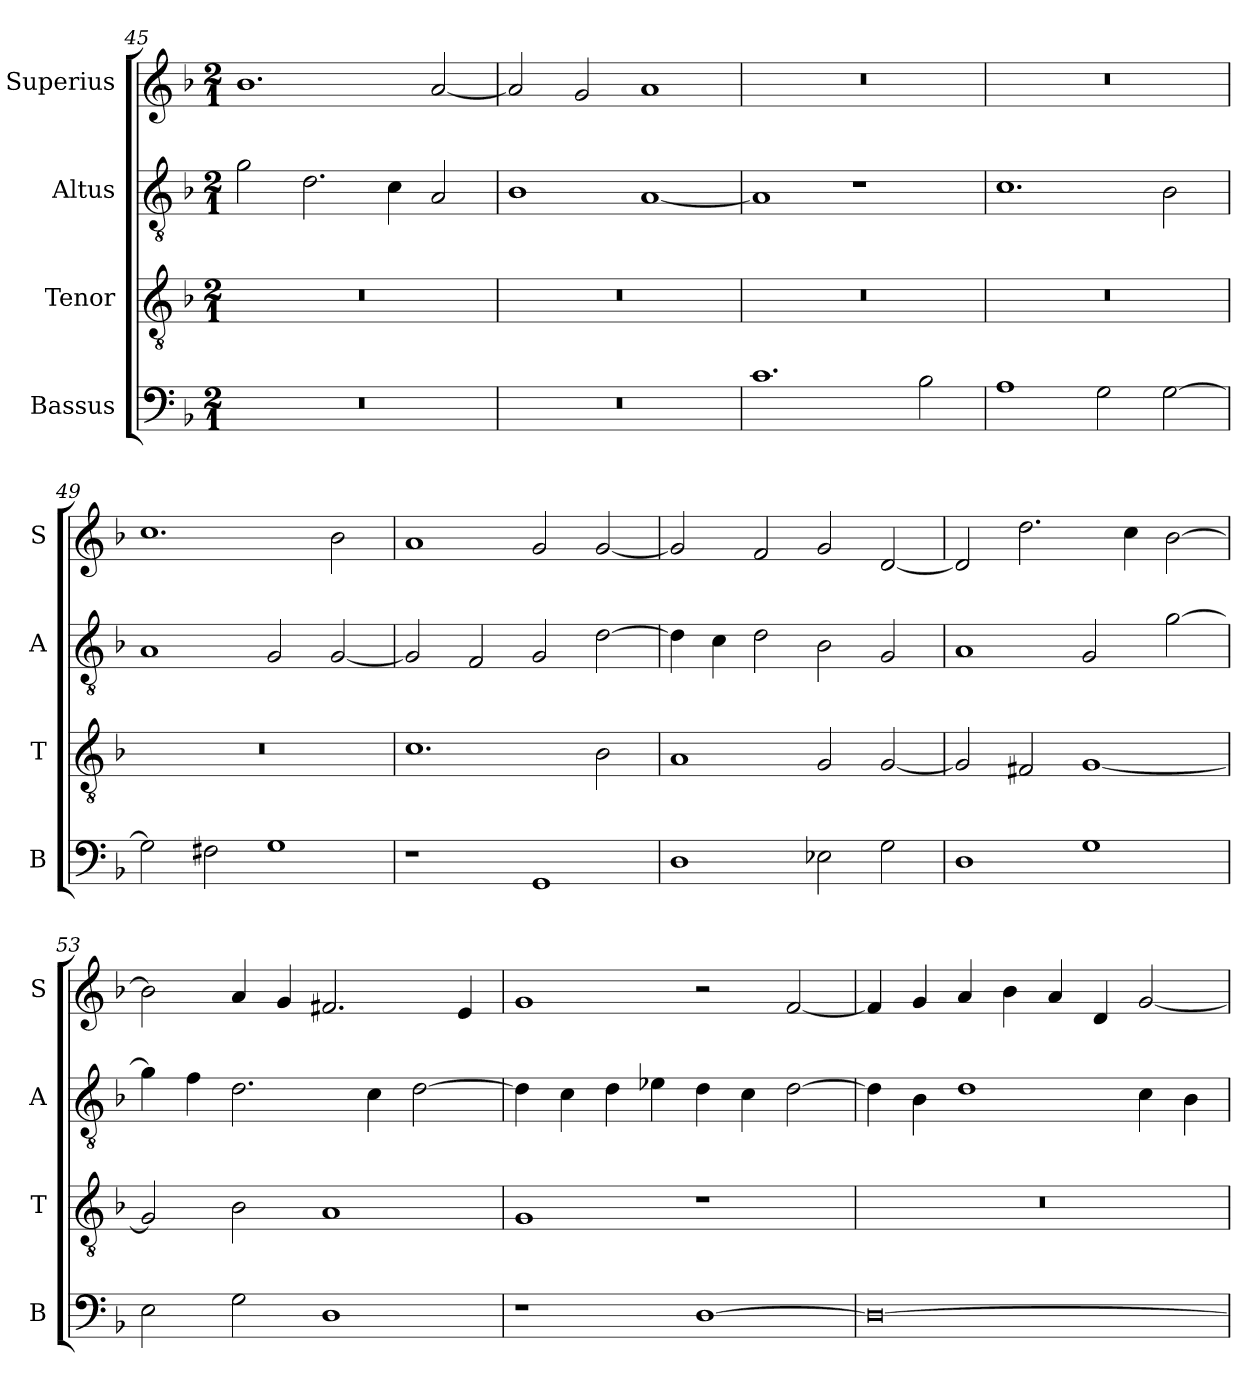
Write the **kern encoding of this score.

**kern	**kern	**kern	**kern
*part4	*part3	*part2	*part1
*staff4	*staff3	*staff2	*staff1
*I"Bassus	*I"Tenor	*I"Altus	*I"Superius
*I'B	*I'T	*I'A	*I'S
*clefF4	*clefGv2	*clefGv2	*clefG2
*k[b-]	*k[b-]	*k[b-]	*k[b-]
*M2/1	*M2/1	*M2/1	*M2/1
=45	=45	=45	=45
0r	0r	2g\	1.b-
.	.	2.d\	.
.	.	4c\	.
.	.	2A/	[2a/
=46	=46	=46	=46
0r	0r	1B-	2a/]
.	.	.	2g/
.	.	[1A	1a
=47	=47	=47	=47
1.c	0r	1A]	0r
.	.	1r	.
2B-\	.	.	.
=48	=48	=48	=48
1A	0r	1.c	0r
2G\	.	.	.
[2G\	.	2B-\	.
=49	=49	=49	=49
2G\]	0r	1A	1.cc
2F#X\	.	.	.
1G	.	2G/	.
.	.	[2G/	2b-\
=50	=50	=50	=50
1r	1.c	2G/]	1a
.	.	2F/	.
1GG	.	2G/	2g/
.	2B-\	[2d\	[2g/
=51	=51	=51	=51
1D	1A	4d\]	2g/]
.	.	4c\	.
.	.	2d\	2f/
2E-X\	2G/	2B-\	2g/
2G\	[2G/	2G/	[2d/
=52	=52	=52	=52
1D	2G/]	1A	2d/]
.	2F#X/	.	2.dd\
1G	[1G	2G/	.
.	.	.	4cc\
.	.	[2g\	[2b-\
=53	=53	=53	=53
2E\	2G/]	4g\]	2b-\]
.	.	4f\	.
2G\	2B-\	2.d\	4a/
.	.	.	4g/
1D	1A	.	2.f#X/
.	.	4c\	.
.	.	[2d\	.
.	.	.	4e/
=54	=54	=54	=54
1r	1G	4d\]	1g
.	.	4c\	.
.	.	4d\	.
.	.	4e-X\	.
[1D	1r	4d\	2r
.	.	4c\	.
.	.	[2d\	[2f/
=55	=55	=55	=55
0D_	0r	4d\]	4f/]
.	.	4B-\	4g/
.	.	1d	4a/
.	.	.	4b-\
.	.	.	4a/
.	.	.	4d/
.	.	4c\	[2g/
.	.	4B-\	.
=	=	=	=
*-	*-	*-	*-
